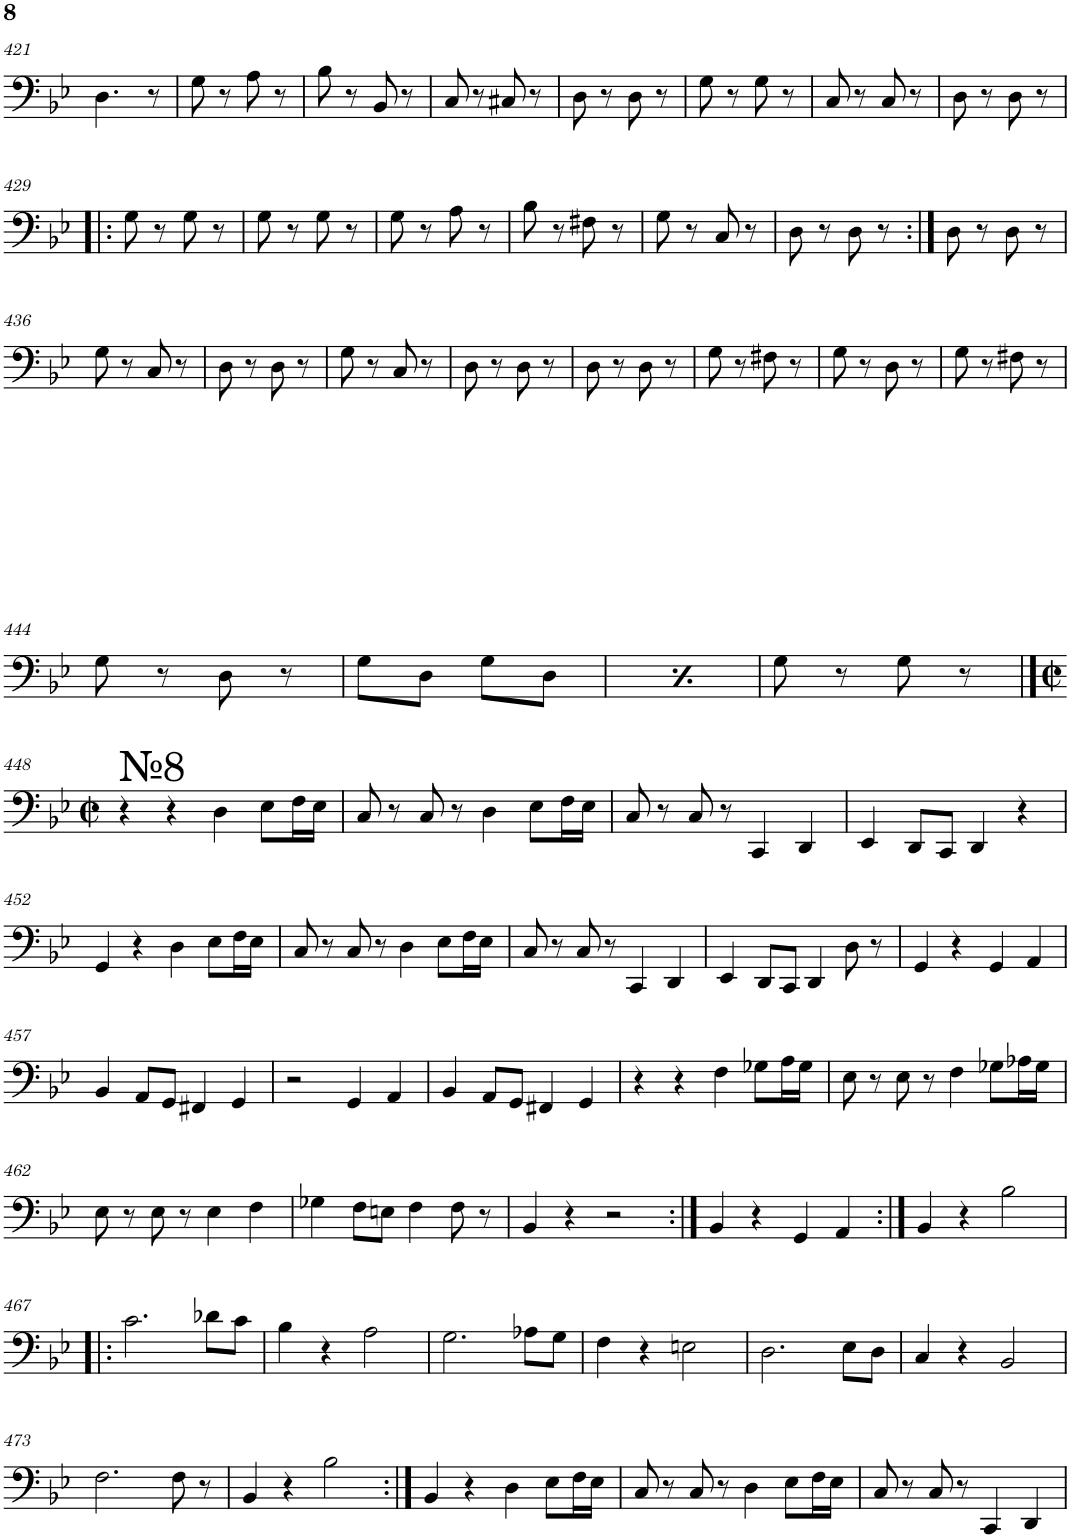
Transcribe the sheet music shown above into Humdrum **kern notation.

**kern
*part1
*staff1
*I"Piano
*I'Pno.
!!LO:PB:g=z
*clefF4
*k[b-e-]
*M2/4
=421
4.D\
8r
=422
8G\
8r
8A\
8r
=423
8B-\
8r
8BB-/
8r
=424
8C/
8r
8C#X/
8r
=425
8D\
8r
8D\
8r
=426
8G\
8r
8G\
8r
=427
8C/
8r
8C/
8r
=428
8D\
8r
8D\
8r
!!LO:LB:g=z
=429!|:
8G\
8r
8G\
8r
=430
8G\
8r
8G\
8r
=431
8G\
8r
8A\
8r
=432
8B-\
8r
8F#X\
8r
=433
8G\
8r
8C/
8r
=434
8D\
8r
8D\
8r
=435:|!
8D\
8r
8D\
8r
!!LO:LB:g=z
=436
8G\
8r
8C/
8r
=437
8D\
8r
8D\
8r
=438
8G\
8r
8C/
8r
=439
8D\
8r
8D\
8r
=440
8D\
8r
8D\
8r
=441
8G\
8r
8F#X\
8r
=442
8G\
8r
8D\
8r
=443
8G\
8r
8F#X\
8r
!!LO:LB:g=z
=444
8G\
8r
8D\
8r
=445
8G\L
8D\J
8G\L
8D\J
=446
8G\L
8D\J
8G\L
8D\J
=447
8G\
8r
8G\
8r
!!LO:LB:g=z
==448
*M2/2
*met(c|)
!LO:TX:a:t=№8
4r
4r
4D\
8E-\L
16F\L
16E-\JJ
=449
8C/
8r
8C/
8r
4D\
8E-\L
16F\L
16E-\JJ
=450
8C/
8r
8C/
8r
4CC/
4DD/
=451
4EE-/
8DD/L
8CC/J
4DD/
4r
!!LO:LB:g=z
=452
4GG/
4r
4D\
8E-\L
16F\L
16E-\JJ
=453
8C/
8r
8C/
8r
4D\
8E-\L
16F\L
16E-\JJ
=454
8C/
8r
8C/
8r
4CC/
4DD/
=455
4EE-/
8DD/L
8CC/J
4DD/
8D\
8r
=456
4GG/
4r
4GG/
4AA/
!!LO:LB:g=z
=457
4BB-/
8AA/L
8GG/J
4FF#X/
4GG/
=458
2r
4GG/
4AA/
=459
4BB-/
8AA/L
8GG/J
4FF#X/
4GG/
=460
4r
4r
4F\
8G-X\L
16A\L
16G-\JJ
=461
8E-\
8r
8E-\
8r
4F\
8G-X\L
16A-X\L
16G-\JJ
!!LO:LB:g=z
=462
8E-\
8r
8E-\
8r
4E-\
4F\
=463
4G-X\
8F\L
8En\J
4F\
8F\
8r
=464
4BB-/
4r
2r
=465:|!
4BB-/
4r
4GG/
4AA/
=466:|!
4BB-/
4r
2B-\
!!LO:LB:g=z
=467!|:
2.c\
8d-X\L
8c\J
=468
4B-\
4r
2A\
=469
2.G\
8A-X\L
8G\J
=470
4F\
4r
2En\
=471
2.D\
8E-\L
8D\J
=472
4C/
4r
2BB-/
!!LO:LB:g=z
=473
2.F\
8F\
8r
=474
4BB-/
4r
2B-\
=475:|!
4BB-/
4r
4D\
8E-\L
16F\L
16E-\JJ
=476
8C/
8r
8C/
8r
4D\
8E-\L
16F\L
16E-\JJ
=477
8C/
8r
8C/
8r
4CC/
4DD/
=
*-
